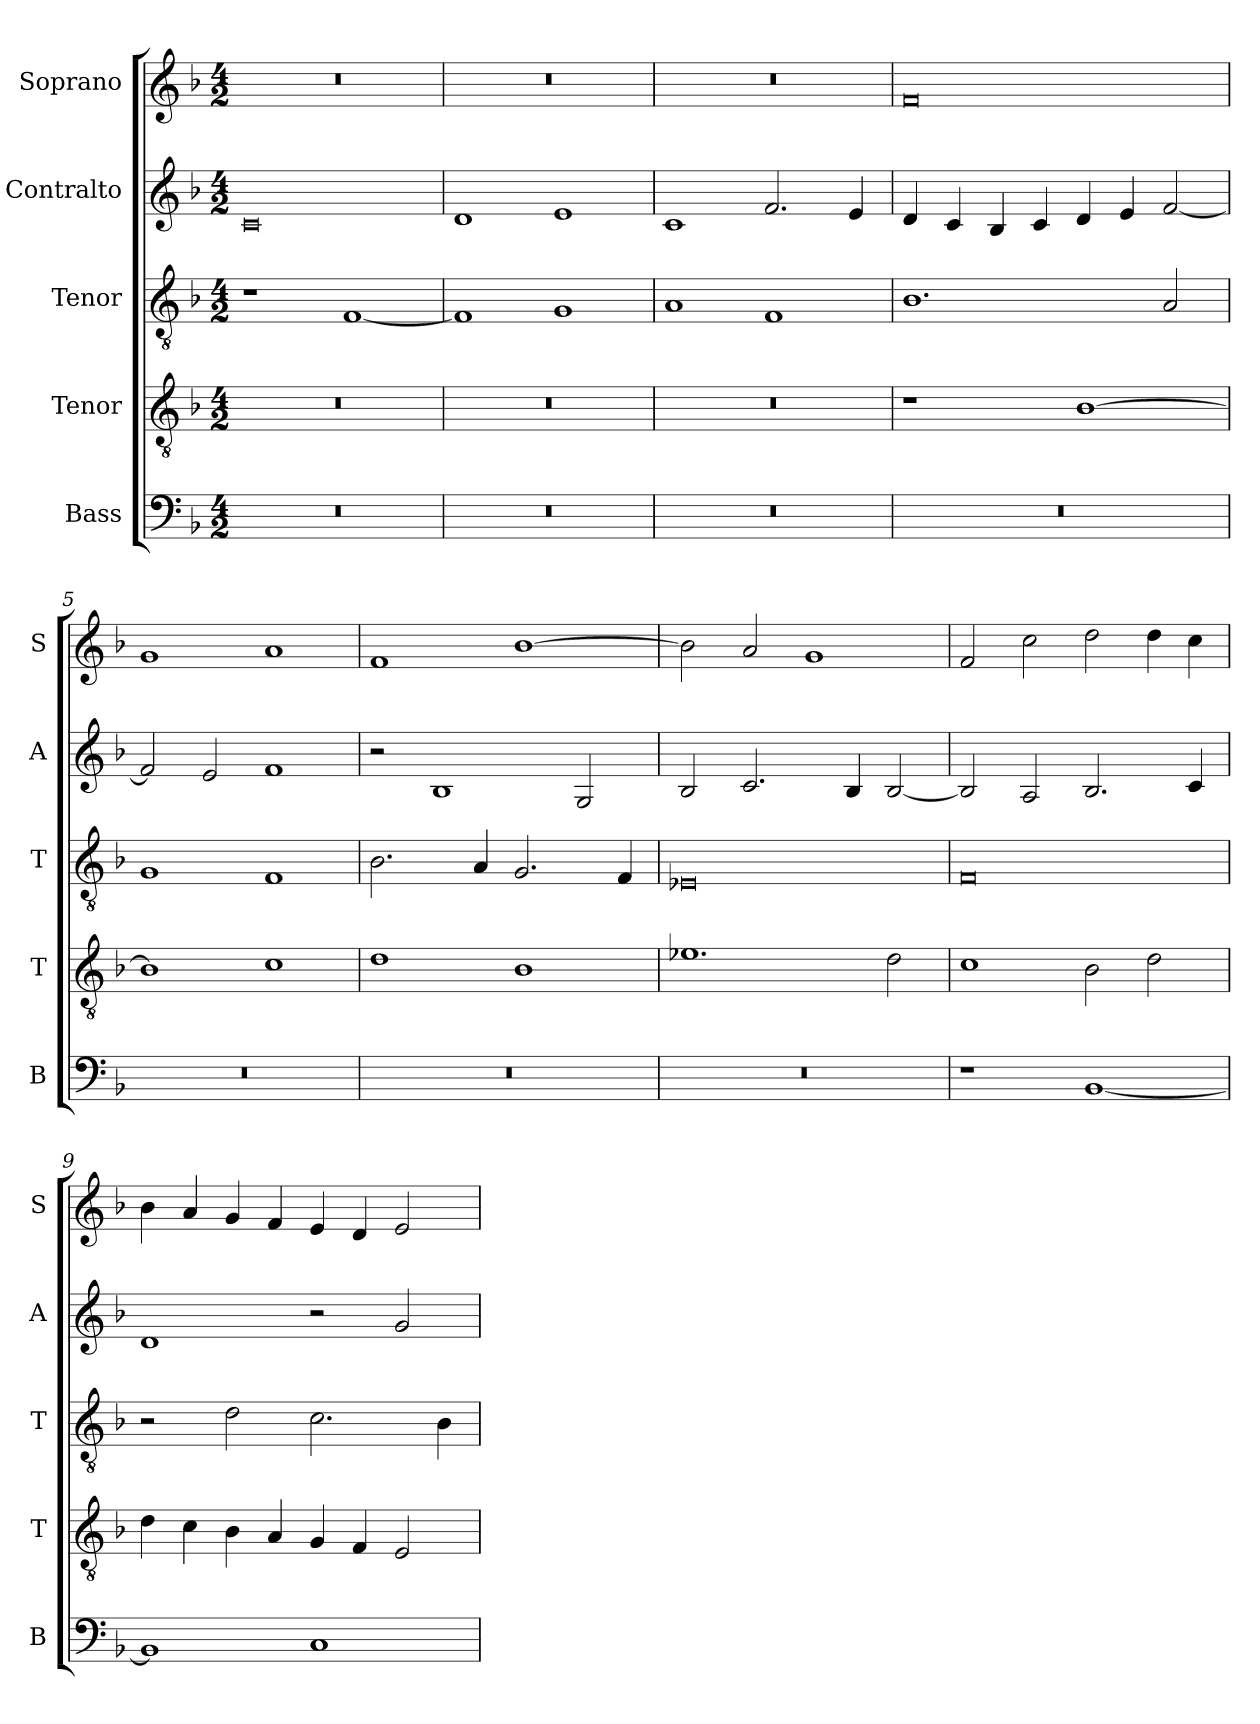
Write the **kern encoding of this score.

**kern	**kern	**kern	**kern	**kern
*part5	*part4	*part3	*part2	*part1
*staff5	*staff4	*staff3	*staff2	*staff1
*I"Bass	*I"Tenor	*I"Tenor	*I"Contralto	*I"Soprano
*I'B	*I'T	*I'T	*I'A	*I'S
*clefF4	*clefGv2	*clefGv2	*clefG2	*clefG2
*k[b-]	*k[b-]	*k[b-]	*k[b-]	*k[b-]
*F:ion	*F:ion	*F:ion	*F:ion	*F:ion
*M4/2	*M4/2	*M4/2	*M4/2	*M4/2
=1	=1	=1	=1	=1
0r	0r	1r	0c	0r
.	.	[1F	.	.
=2	=2	=2	=2	=2
0r	0r	1F]	1d	0r
.	.	1G	1e	.
=3	=3	=3	=3	=3
0r	0r	1A	1c	0r
.	.	1F	2.f	.
.	.	.	4e	.
=4	=4	=4	=4	=4
0r	1r	1.B-	4d	0f
.	.	.	4c	.
.	.	.	4B-	.
.	.	.	4c	.
.	[1B-	.	4d	.
.	.	.	4e	.
.	.	2A	[2f	.
=5	=5	=5	=5	=5
0r	1B-]	1G	2f]	1g
.	.	.	2e	.
.	1c	1F	1f	1a
=6	=6	=6	=6	=6
0r	1d	2.B-	2r	1f
.	.	.	1B-	.
.	.	4A	.	.
.	1B-	2.G	.	[1b-
.	.	.	2G	.
.	.	4F	.	.
=7	=7	=7	=7	=7
0r	1.e-X	0E-X	2B-	2b-]
.	.	.	2.c	2a
.	.	.	.	1g
.	.	.	4B-	.
.	2d	.	[2B-	.
=8	=8	=8	=8	=8
1r	1c	0F	2B-]	2f
.	.	.	2A	2cc
[1BB-	2B-	.	2.B-	2dd
.	2d	.	.	4dd
.	.	.	4c	4cc
=9	=9	=9	=9	=9
1BB-]	4d	2r	1d	4b-
.	4c	.	.	4a
.	4B-	2d	.	4g
.	4A	.	.	4f
1C	4G	2.c	2r	4e
.	4F	.	.	4d
.	2E	.	2g	2e
.	.	4B-	.	.
=	=	=	=	=
*-	*-	*-	*-	*-
